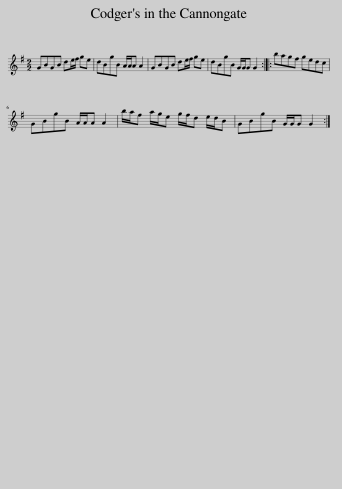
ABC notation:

X:1
L:1/8
M:2/2
I:linebreak $
K:G
V:1 treble
V:1
 GBGB de/f/ ge | dBgB A/A/A A2 | GBGB de/f/ ge | dBgB G/G/G G2 :: bagf gedc |$ %5
 GBgB A/A/A A2 | b/a/f a/g/e g/f/d e/d/B | GBgB G/G/G G2 :| %8
